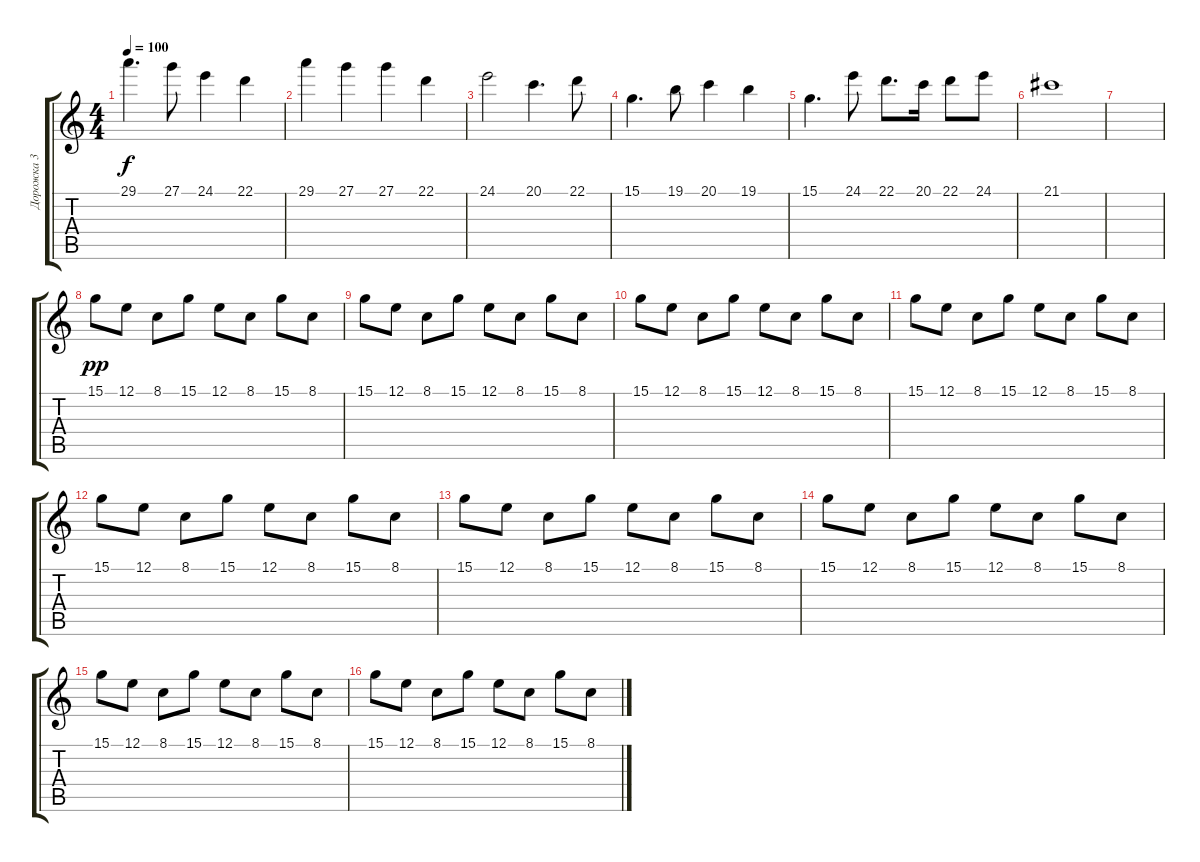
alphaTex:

\track ("Дорожка 3" "Дорожка 3") {instrument vibraphone}
\staff {score tabs}
\tuning (E4 B3 G3 D3 A2 E2) {hide}
\ts (4 4)
\tempo 100
\clef g2
\ks c
29.1.4{d dy f} 27.1.8 24.1.4 22.1.4 |
29.1.4 27.1.4 27.1.4 22.1.4 |
24.1.2 20.1.4{d} 22.1.8 |
15.1.4{d} 19.1.8 20.1.4 19.1.4 |
15.1.4{d} 24.1.8 22.1.8{d} 20.1.16 22.1.8 24.1.8 |
21.1.1 |
|
15.1.8{dy pp} 12.1.8 8.1.8 15.1.8 12.1.8 8.1.8 15.1.8 8.1.8 |
15.1.8 12.1.8 8.1.8 15.1.8 12.1.8 8.1.8 15.1.8 8.1.8 |
15.1.8 12.1.8 8.1.8 15.1.8 12.1.8 8.1.8 15.1.8 8.1.8 |
15.1.8 12.1.8 8.1.8 15.1.8 12.1.8 8.1.8 15.1.8 8.1.8 |
15.1.8 12.1.8 8.1.8 15.1.8 12.1.8 8.1.8 15.1.8 8.1.8 |
15.1.8 12.1.8 8.1.8 15.1.8 12.1.8 8.1.8 15.1.8 8.1.8 |
15.1.8 12.1.8 8.1.8 15.1.8 12.1.8 8.1.8 15.1.8 8.1.8 |
15.1.8 12.1.8 8.1.8 15.1.8 12.1.8 8.1.8 15.1.8 8.1.8 |
15.1.8 12.1.8 8.1.8 15.1.8 12.1.8 8.1.8 15.1.8 8.1.8
